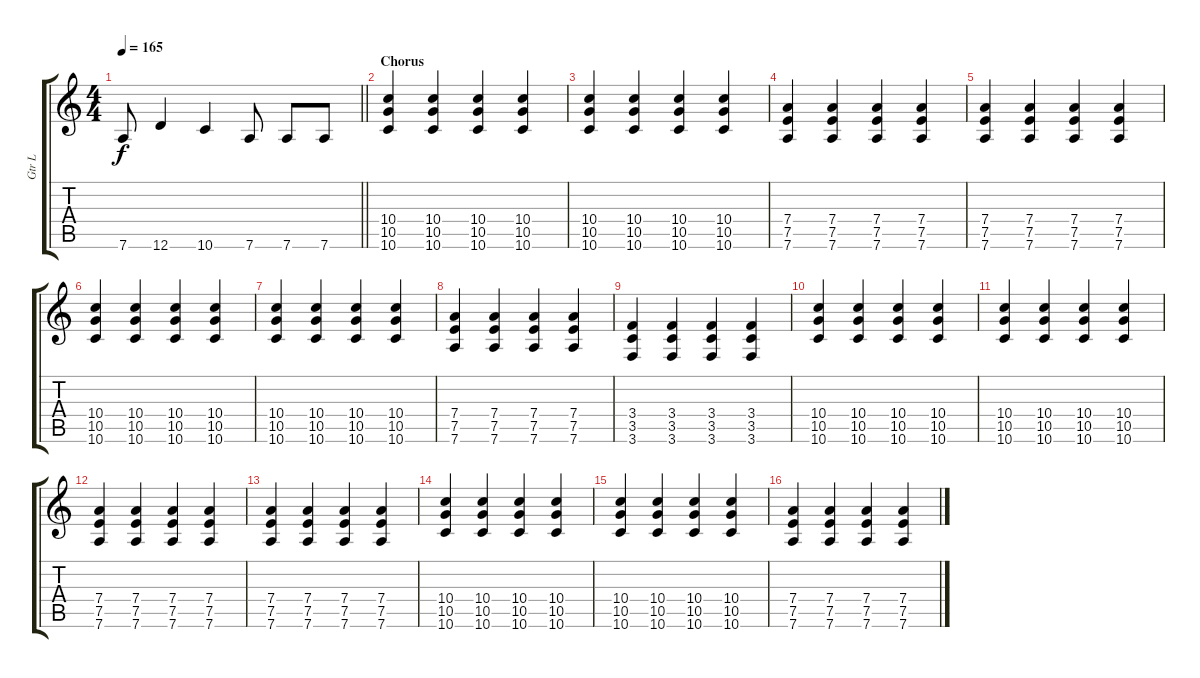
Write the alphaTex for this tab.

\track ("Gtr L" "Gtr L") {instrument overdrivenguitar}
\staff {score tabs}
\tuning (E4 B3 G3 D3 A2 D2) {hide}
\ts (4 4)
\tempo 165
\clef g2
\barLineRight lightlight
\ks c
7.6.8{dy f} 12.6.4 10.6.4 7.6.8 7.6.8 7.6.8 |
\section ("" "Chorus")
(10.4 10.5 10.6).4 (10.4 10.5 10.6).4 (10.4 10.5 10.6).4 (10.4 10.5 10.6).4 |
(10.4 10.5 10.6).4 (10.4 10.5 10.6).4 (10.4 10.5 10.6).4 (10.4 10.5 10.6).4 |
(7.4 7.5 7.6).4 (7.4 7.5 7.6).4 (7.4 7.5 7.6).4 (7.4 7.5 7.6).4 |
(7.4 7.5 7.6).4 (7.4 7.5 7.6).4 (7.4 7.5 7.6).4 (7.4 7.5 7.6).4 |
(10.4 10.5 10.6).4 (10.4 10.5 10.6).4 (10.4 10.5 10.6).4 (10.4 10.5 10.6).4 |
(10.4 10.5 10.6).4 (10.4 10.5 10.6).4 (10.4 10.5 10.6).4 (10.4 10.5 10.6).4 |
(7.4 7.5 7.6).4 (7.4 7.5 7.6).4 (7.4 7.5 7.6).4 (7.4 7.5 7.6).4 |
(3.4 3.5 3.6).4 (3.4 3.5 3.6).4 (3.4 3.5 3.6).4 (3.4 3.5 3.6).4 |
(10.4 10.5 10.6).4 (10.4 10.5 10.6).4 (10.4 10.5 10.6).4 (10.4 10.5 10.6).4 |
(10.4 10.5 10.6).4 (10.4 10.5 10.6).4 (10.4 10.5 10.6).4 (10.4 10.5 10.6).4 |
(7.4 7.5 7.6).4 (7.4 7.5 7.6).4 (7.4 7.5 7.6).4 (7.4 7.5 7.6).4 |
(7.4 7.5 7.6).4 (7.4 7.5 7.6).4 (7.4 7.5 7.6).4 (7.4 7.5 7.6).4 |
(10.4 10.5 10.6).4 (10.4 10.5 10.6).4 (10.4 10.5 10.6).4 (10.4 10.5 10.6).4 |
(10.4 10.5 10.6).4 (10.4 10.5 10.6).4 (10.4 10.5 10.6).4 (10.4 10.5 10.6).4 |
(7.4 7.5 7.6).4 (7.4 7.5 7.6).4 (7.4 7.5 7.6).4 (7.4 7.5 7.6).4
